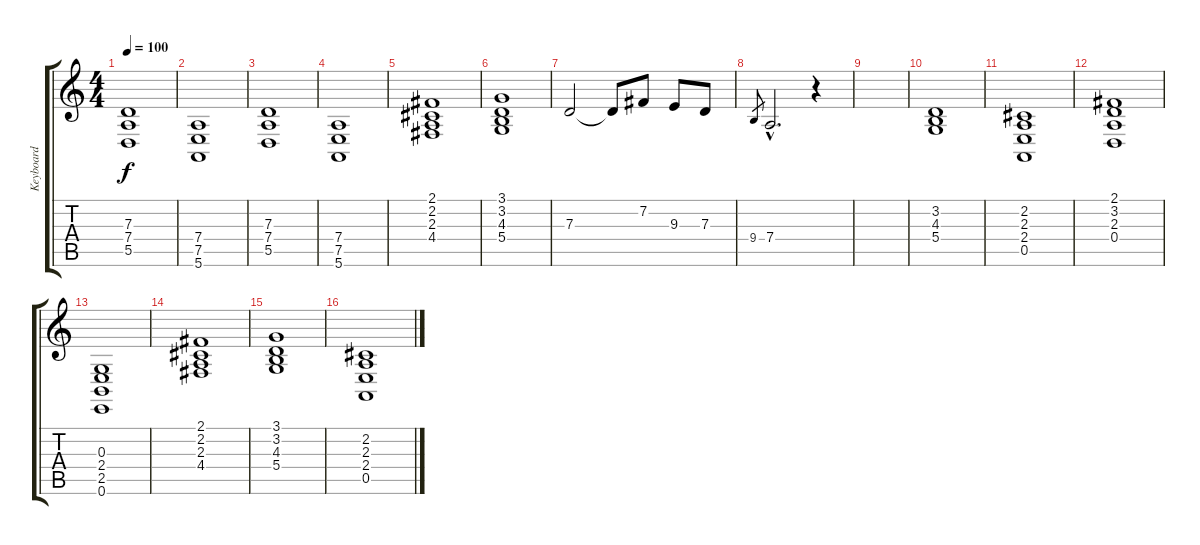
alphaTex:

\track ("Keyboard" "Keyboard") {instrument drawbarorgan}
\staff {score tabs}
\tuning (E4 B3 G3 D3 A2 E2) {hide}
\ts (4 4)
\tempo 100
\clef g2
\ks c
(7.3 7.4 5.5).1{dy f} |
(7.4 7.5 5.6).1 |
(7.3 7.4 5.5).1 |
(7.4 7.5 5.6).1 |
(2.1 2.2 2.3 4.4).1 |
(3.1 3.2 4.3 5.4).1 |
7.3.2 7.3{t}.8 7.2.8 9.3.8 7.3.8 |
9.4.8{gr} 7.4{hac}.2{d} r.4 |
|
(3.2 4.3 5.4).1 |
(2.2 2.3 2.4 0.5).1 |
(2.1 3.2 2.3 0.4).1 |
(0.3 2.4 2.5 0.6).1 |
(2.1 2.2 2.3 4.4).1 |
(3.1 3.2 4.3 5.4).1 |
(2.2 2.3 2.4 0.5).1
